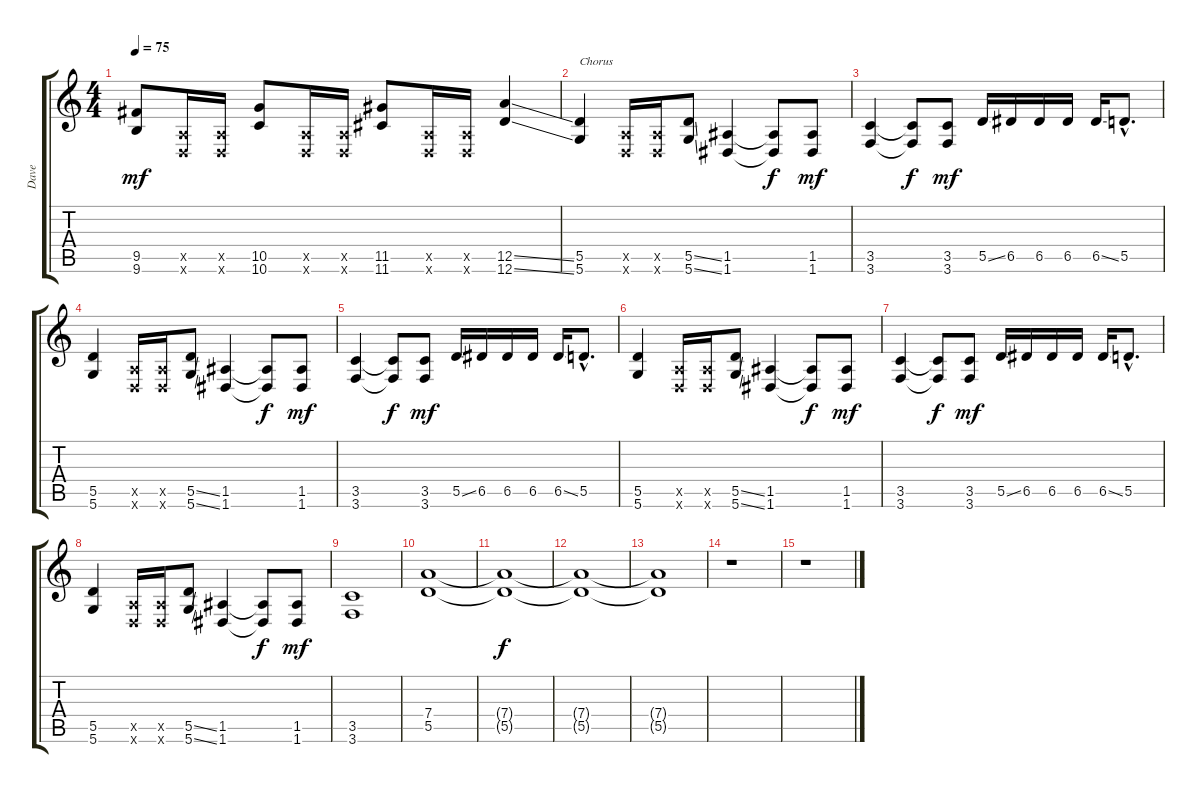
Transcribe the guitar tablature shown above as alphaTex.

\track ("Dave" "Dave") {instrument distortionguitar}
\staff {score tabs}
\tuning (E4 B3 G3 D3 A2 D2) {hide}
\ts (4 4)
\tempo 75
\clef g2
\ks c
(9.5 9.6).8{dy mf} (0.5{x} 0.6{x}).16 (0.5{x} 0.6{x}).16 (10.5 10.6).8 (0.5{x} 0.6{x}).16 (0.5{x} 0.6{x}).16 (11.5 11.6).8 (0.5{x} 0.6{x}).16 (0.5{x} 0.6{x}).16 (12.5{ss} 12.6{ss}).4 |
(5.5 5.6).4{txt "Chorus"} (0.5{x} 0.6{x}).16 (0.5{x} 0.6{x}).16 (5.5{ss} 5.6{ss}).8 (1.5 1.6).4 (1.5{t} 1.6{t}).8{dy f} (1.5 1.6).8{dy mf} |
(3.5 3.6).4 (3.5{t} 3.6{t}).8{dy f} (3.5 3.6).8{dy mf} 5.5{ss}.16 6.5.16 6.5.16 6.5.16 6.5{ss}.16 5.5{hac}.8{d} |
(5.5 5.6).4 (0.5{x} 0.6{x}).16 (0.5{x} 0.6{x}).16 (5.5{ss} 5.6{ss}).8 (1.5 1.6).4 (1.5{t} 1.6{t}).8{dy f} (1.5 1.6).8{dy mf} |
(3.5 3.6).4 (3.5{t} 3.6{t}).8{dy f} (3.5 3.6).8{dy mf} 5.5{ss}.16 6.5.16 6.5.16 6.5.16 6.5{ss}.16 5.5{hac}.8{d} |
(5.5 5.6).4 (0.5{x} 0.6{x}).16 (0.5{x} 0.6{x}).16 (5.5{ss} 5.6{ss}).8 (1.5 1.6).4 (1.5{t} 1.6{t}).8{dy f} (1.5 1.6).8{dy mf} |
(3.5 3.6).4 (3.5{t} 3.6{t}).8{dy f} (3.5 3.6).8{dy mf} 5.5{ss}.16 6.5.16 6.5.16 6.5.16 6.5{ss}.16 5.5{hac}.8{d} |
(5.5 5.6).4 (0.5{x} 0.6{x}).16 (0.5{x} 0.6{x}).16 (5.5{ss} 5.6{ss}).8 (1.5 1.6).4 (1.5{t} 1.6{t}).8{dy f} (1.5 1.6).8{dy mf} |
(3.5 3.6).1 |
(7.4 5.5).1 |
(7.4{t} 5.5{t}).1{dy f} |
(7.4{t} 5.5{t}).1 |
(7.4{t} 5.5{t}).1 |
r.1 |
r.1
